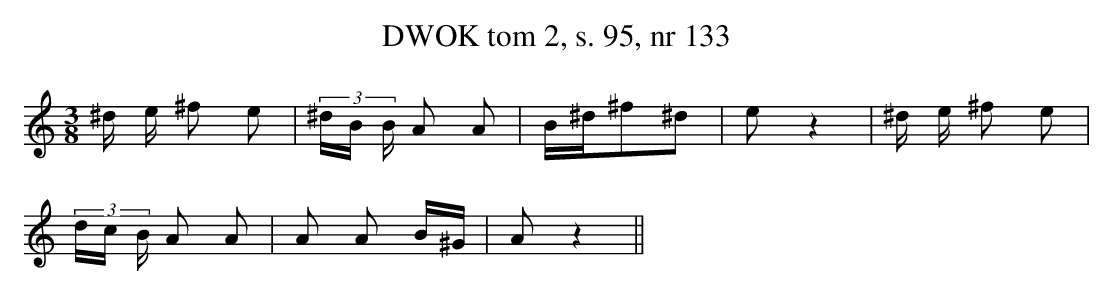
X:1
T: DWOK tom 2, s. 95, nr 133
L: 1/16
M: 3/8
K: C
^d e ^f2 e2 |\
(3^dB B A2 A2 |\
B^d^f2^d2 |\
e2 z4 |\
^d e  ^f2 e2 |
(3dc B A2 A2 |\
A2 A2 B^G |\
A2 z4 ||
